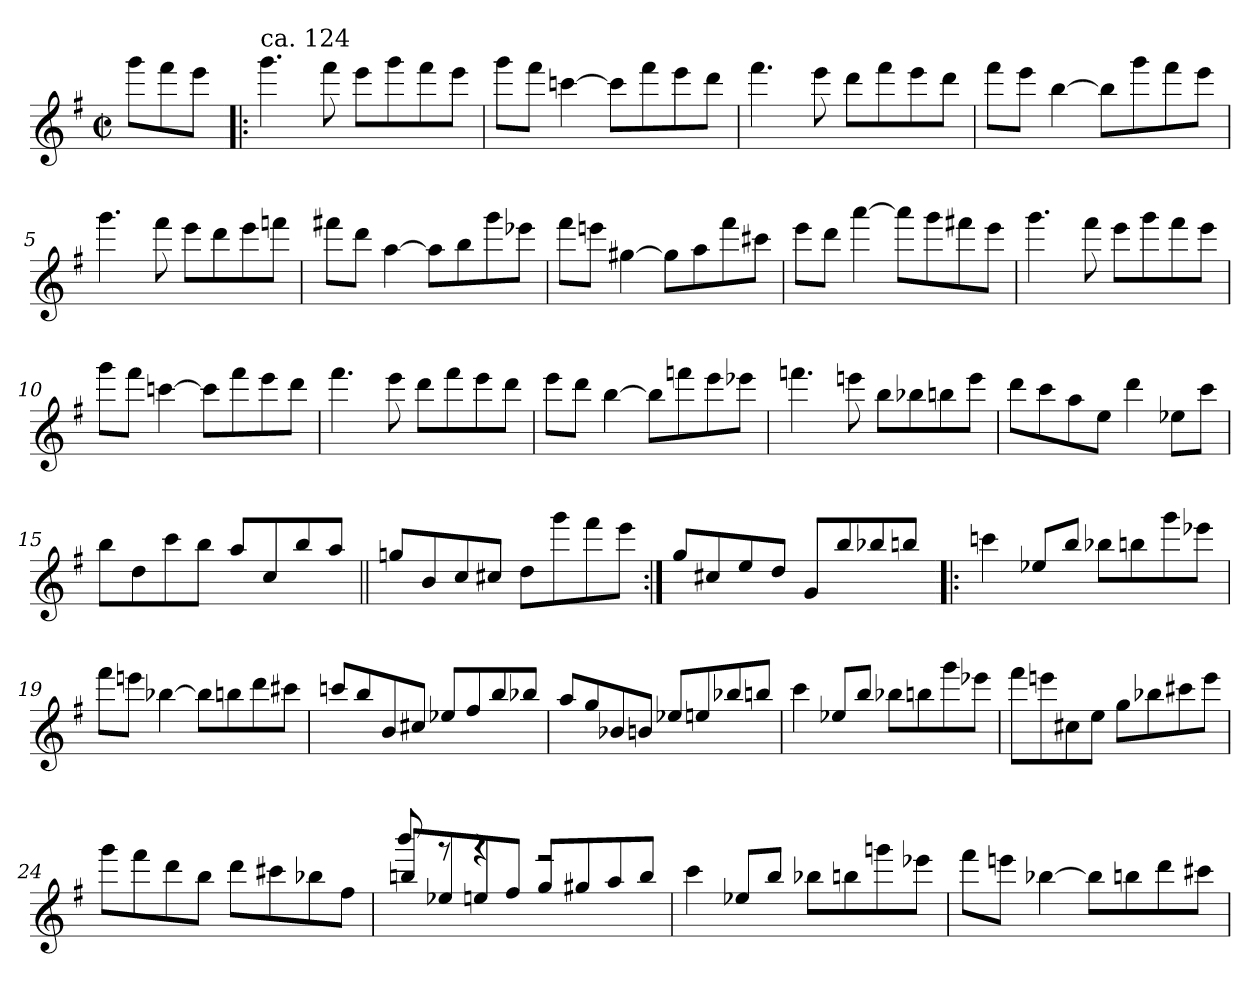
**kern
*part1
*staff1
*clefG2
*k[f#]
*G:
*M2/2
*met(c|)
=
8ggg\L
8fff#\
8eee\J
=1!|:
*^
!LO:TX:a:t=ca. 124	!
4.ggg\	2ryy
8fff#\	.
8eee\L	2ryy
8ggg\	.
8fff#\	.
8eee\J	.
=2	=2
8ggg\L	2ryy
8fff#\J	.
[<4cccn\	.
8ccc\L]	2ryy
8fff#\	.
8eee\	.
8ddd\J	.
=3	=3
4.fff#\	2ryy
8eee\	.
8ddd\L	2ryy
8fff#\	.
8eee\	.
8ddd\J	.
!!LO:LB:g=z	!!
=4	=4
8fff#\L	2ryy
8eee\J	.
[<4bb\	.
8bb\L]	2ryy
8ggg\	.
8fff#\	.
8eee\J	.
=5	=5
4.ggg\	2ryy
8fff#\	.
8eee\L	2ryy
8ddd\	.
8eee\	.
8fffn\J	.
=6	=6
8fff#X\L	4ryy
8ddd\J	.
[<4aa\	4ryy
8aa\L]	2ryy
8bb\	.
8ggg\	.
8eee-X\J	.
=7	=7
8fff#\L	4ryy
8eeen\J	.
[<4gg#X\	4ryy
8gg#\L]	2ryy
8aa\	.
8fff#\	.
8ccc#X\J	.
!!LO:LB:g=z	!!
=8	=8
8eee\L	2ryy
8ddd\J	.
[<4aaa\	.
8aaa\L]	2ryy
8ggg\	.
8fff#X\	.
8eee\J	.
=9	=9
4.ggg\	2ryy
8fff#\	.
8eee\L	2ryy
8ggg\	.
8fff#\	.
8eee\J	.
=10	=10
8ggg\L	2ryy
8fff#\J	.
[<4cccn\	.
8ccc\L]	2ryy
8fff#\	.
8eee\	.
8ddd\J	.
=11	=11
4.fff#\	2ryy
8eee\	.
8ddd\L	2ryy
8fff#\	.
8eee\	.
8ddd\J	.
!!LO:LB:g=z	!!
=12	=12
8eee\L	2ryy
8ddd\J	.
[<4bb\	.
8bb\L]	2ryy
8fffn\	.
8eee\	.
8eee-X\J	.
=13	=13
4.fffn\	2ryy
8eeen\	.
8bb\L	2ryy
8bb-X\	.
8bbn\	.
8eee\J	.
=14	=14
8ddd\L	2ryy
8ccc\	.
8aa\	.
8ee\J	.
4ddd\	2ryy
8ee-X\L	.
8ccc\J	.
=15	=15
8bb\L	4ryy
8dd\	.
8ccc\	4ryy
8bb\J	.
8aa/L	4ryy
8cc/	.
8bb/	4ryy
8aa/J	.
!!LO:LB:g=z	!!
=16||	=16||
8ggn/L	2ryy
8b/	.
8cc/	.
8cc#X/J	.
8dd\L	2ryy
8ggg\	.
8fff#\	.
8eee\J	.
=17:|!	=17:|!
8gg/L	2ryy
8cc#X/	.
8ee/	.
8dd/J	.
8g/L	2ryy
8bb/	.
8bb-X/	.
8bbn/J	.
=18!|:	=18!|:
4cccn\	2ryy
8ee-X/L	.
8bb/J	.
8bb-X\L	2ryy
8bbn\	.
8ggg\	.
8eee-X\J	.
=19	=19
8fff#\L	2ryy
8eeen\J	.
[<4bb-X\	.
8bb-\L]	2ryy
8bbn\	.
8ddd\	.
8ccc#X\J	.
!!LO:LB:g=z	!!
=20	=20
8cccn/L	2ryy
8bb/	.
8b/	.
8cc#X/J	.
8ee-X/L	2ryy
8ff#/	.
8bb/	.
8bb-X/J	.
=21	=21
8aa/L	2ryy
8gg/	.
8b-X/	.
8bn/J	.
8ee-X/L	2ryy
8een/	.
8bb-X/	.
8bbn/J	.
=22	=22
4ccc\	2ryy
8ee-X/L	.
8bb/J	.
8bb-X\L	2ryy
8bbn\	.
8ggg\	.
8eee-X\J	.
=23	=23
8fff#\L	2ryy
8eeen\	.
8cc#X\	.
8ee\J	.
8gg\L	2ryy
8bb-X\	.
8ccc#X\	.
8eee\J	.
!!LO:LB:g=z	!!
=24	=24
8ggg\L	2ryy
8fff#\	.
8ddd\	.
8bb\J	.
8ddd\L	2ryy
8ccc#X\	.
8bb-X\	.
8ff#\J	.
=25	=25
*	*^
8bbn/L	8ryy	8bbb!/
8ee-X/	8ryy	8rfff
8een/	4ryy	4rfff
8ff#/J	.	.
8gg/L	2ryy	2reee
8gg#X/	.	.
8aa/	.	.
8bb/J	.	.
*	*v	*v
=26	=26
4ccc\	2ryy
8ee-X/L	.
8bb/J	.
8bb-X\L	2ryy
8bbn\	.
8gggn\	.
8eee-X\J	.
=27	=27
8fff#\L	2ryy
8eeen\J	.
[<4bb-X\	.
8bb-\L]	2ryy
8bbn\	.
8ddd\	.
8ccc#X\J	.
*v	*v
=
*-
